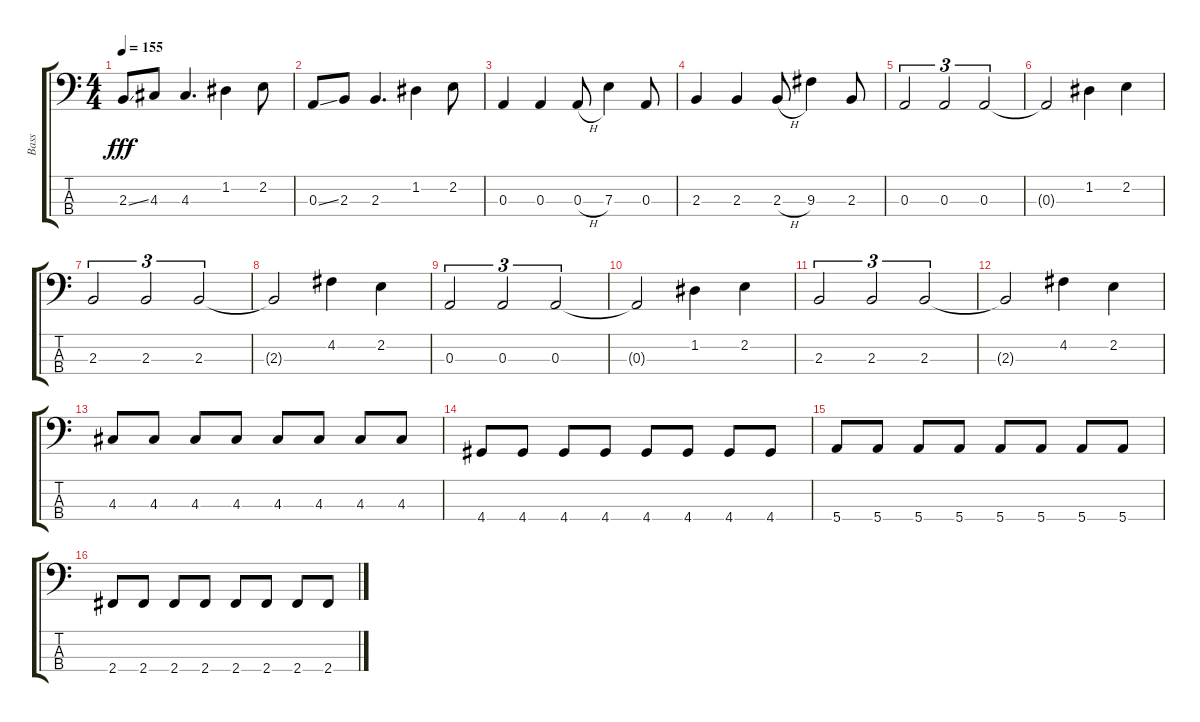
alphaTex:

\track ("Bass " "Bass ") {instrument electricbasspick}
\staff {score tabs}
\tuning (G2 D2 A1 E1) {hide}
\ts (4 4)
\tempo 155
\clef f4
\ks c
2.3{ss}.8{dy fff} 4.3.8 4.3.4{d} 1.2.4 2.2.8 |
0.3{ss}.8 2.3.8 2.3.4{d} 1.2.4 2.2.8 |
0.3.4 0.3.4 0.3{h}.8 7.3.4 0.3.8 |
2.3.4 2.3.4 2.3{h}.8 9.3.4 2.3.8 |
0.3.2{tu (3 2)} 0.3.2{tu (3 2)} 0.3.2{tu (3 2)} |
0.3{t}.2 1.2.4 2.2.4 |
2.3.2{tu (3 2)} 2.3.2{tu (3 2)} 2.3.2{tu (3 2)} |
2.3{t}.2 4.2.4 2.2.4 |
0.3.2{tu (3 2)} 0.3.2{tu (3 2)} 0.3.2{tu (3 2)} |
0.3{t}.2 1.2.4 2.2.4 |
2.3.2{tu (3 2)} 2.3.2{tu (3 2)} 2.3.2{tu (3 2)} |
2.3{t}.2 4.2.4 2.2.4 |
4.3.8 4.3.8 4.3.8 4.3.8 4.3.8 4.3.8 4.3.8 4.3.8 |
4.4.8 4.4.8 4.4.8 4.4.8 4.4.8 4.4.8 4.4.8 4.4.8 |
5.4.8 5.4.8 5.4.8 5.4.8 5.4.8 5.4.8 5.4.8 5.4.8 |
2.4.8 2.4.8 2.4.8 2.4.8 2.4.8 2.4.8 2.4.8 2.4.8
